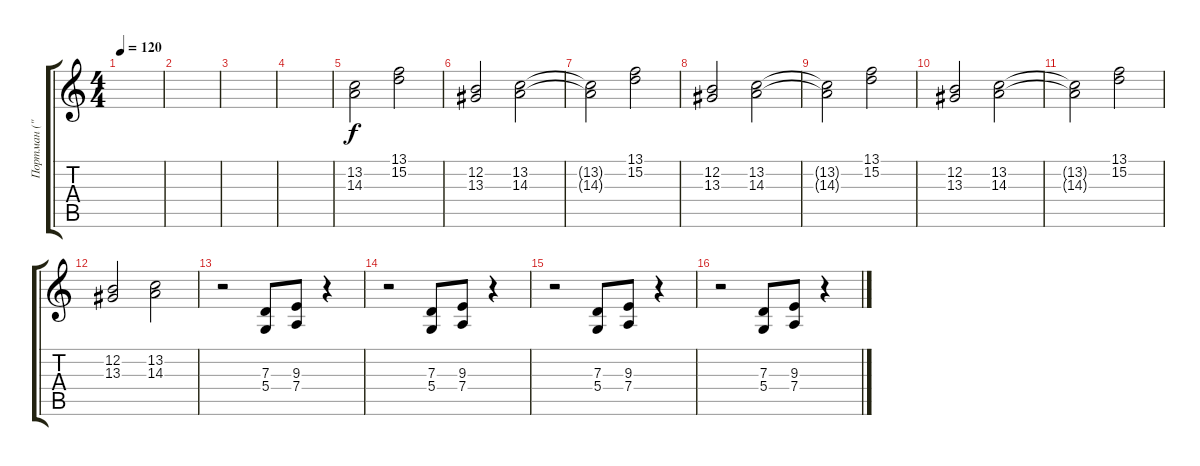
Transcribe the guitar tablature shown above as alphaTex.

\track ("Портман (\"Натаха\")" "Портман (\"") {instrument tangoaccordion}
\staff {score tabs}
\tuning (E4 B3 G3 D3 A2 E2) {hide}
\ts (4 4)
\tempo 120
\clef g2
\ks c
|
|
|
|
(13.2 14.3).2 (13.1 15.2).2 |
(12.2 13.3).2 (13.2 14.3).2 |
(13.2{t} 14.3{t}).2 (13.1 15.2).2 |
(12.2 13.3).2 (13.2 14.3).2 |
(13.2{t} 14.3{t}).2 (13.1 15.2).2 |
(12.2 13.3).2 (13.2 14.3).2 |
(13.2{t} 14.3{t}).2 (13.1 15.2).2 |
(12.2 13.3).2 (13.2 14.3).2 |
r.2{volume 14 instrument drawbarorgan} (7.3 5.4).8 (9.3 7.4).8 r.4 |
r.2 (7.3 5.4).8 (9.3 7.4).8 r.4 |
r.2 (7.3 5.4).8 (9.3 7.4).8 r.4 |
r.2 (7.3 5.4).8 (9.3 7.4).8 r.4
